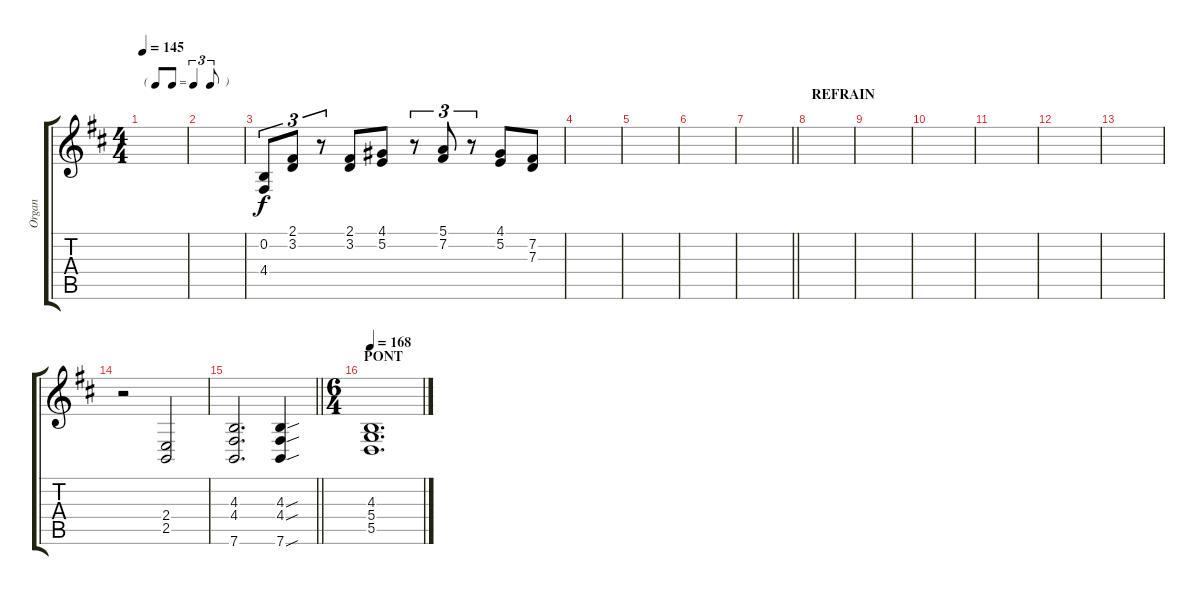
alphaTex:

\track ("Organ" "Organ") {instrument drawbarorgan}
\staff {score tabs}
\tuning (E4 B3 G3 D3 A2 E2) {hide}
\ts (4 4)
\tf triplet8th
\tempo 145
\clef g2
\ks d
|
|
(0.2 4.4).8{tu (3 2)} (2.1 3.2).8{tu (3 2)} r.8{tu (3 2)} (2.1 3.2).8 (4.1 5.2).8 r.8{tu (3 2)} (5.1 7.2).8{tu (3 2)} r.8{tu (3 2)} (4.1 5.2).8 (7.2 7.3).8 |
|
|
|
\barLineRight lightlight
|
\section ("" "REFRAIN")
|
|
|
|
|
|
r.2 (2.4 2.5).2 |
\barLineRight lightlight
(4.3 4.4 7.6).2{d} (4.3{sou} 4.4{sou} 7.6{sou}).4 |
\ts (6 4)
\section ("" "PONT")
\tempo 168
(4.3 5.4 5.5).1{d}
